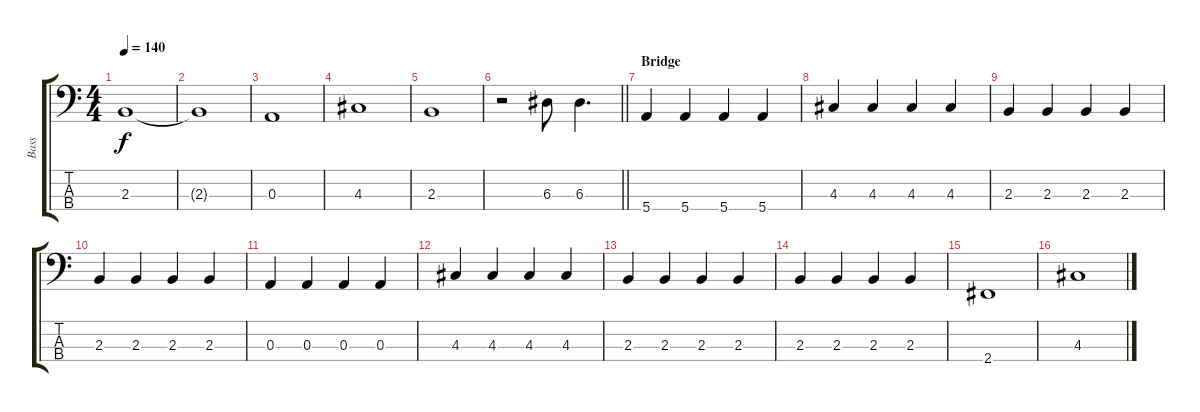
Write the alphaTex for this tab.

\track ("Bass" "Bass") {instrument electricbassfinger}
\staff {score tabs}
\tuning (G2 D2 A1 E1) {hide}
\ts (4 4)
\tempo 140
\clef f4
\ks c
2.3.1{dy f} |
2.3{t}.1 |
0.3.1 |
4.3.1 |
2.3.1{volume 5} |
\barLineRight lightlight
r.2 6.3.8 6.3.4{d} |
\section ("" "Bridge")
5.4.4 5.4.4 5.4.4 5.4.4 |
4.3.4 4.3.4 4.3.4 4.3.4 |
2.3.4 2.3.4 2.3.4 2.3.4 |
2.3.4 2.3.4 2.3.4 2.3.4 |
0.3.4 0.3.4 0.3.4 0.3.4 |
4.3.4 4.3.4 4.3.4 4.3.4 |
2.3.4 2.3.4 2.3.4 2.3.4 |
2.3.4 2.3.4 2.3.4 2.3.4 |
2.4.1{volume 15} |
4.3.1
